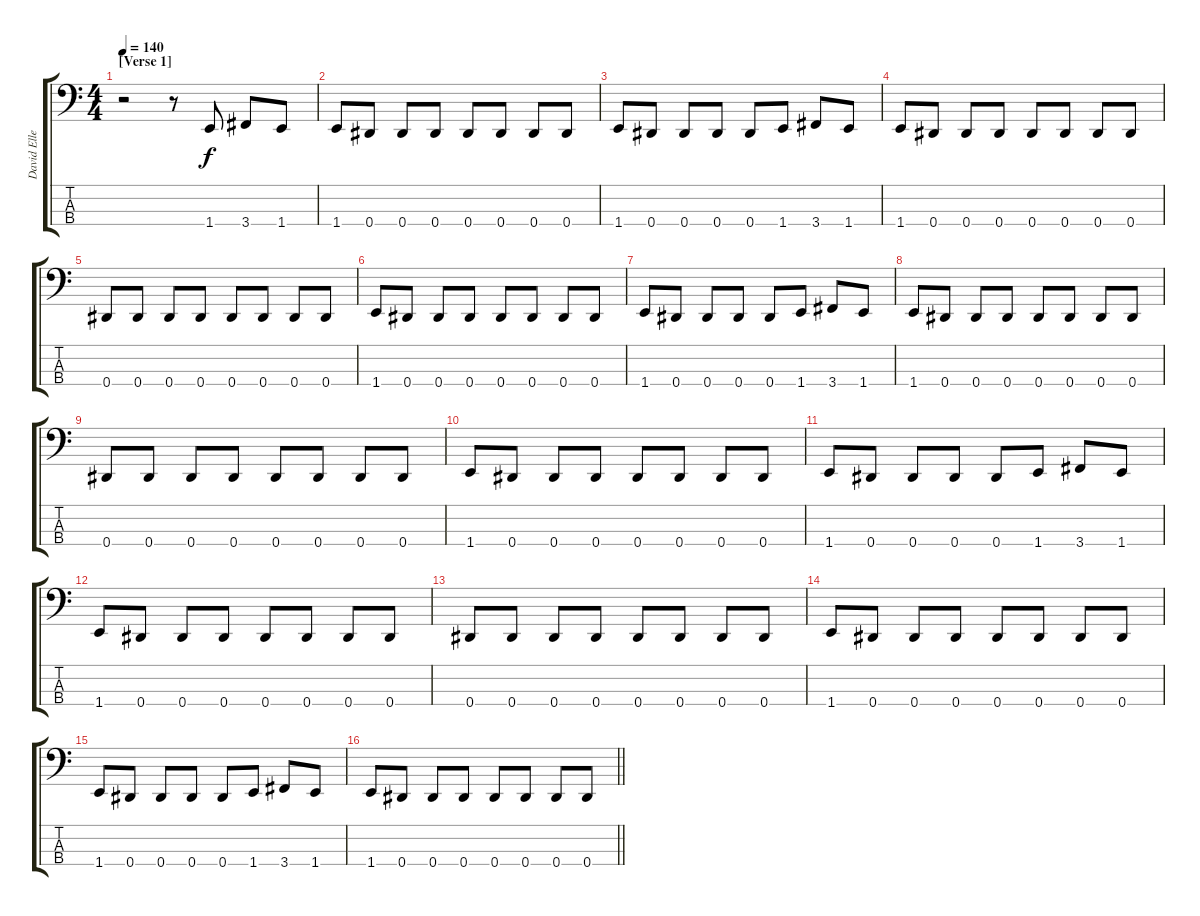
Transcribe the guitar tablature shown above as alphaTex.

\track ("David Ellefson" "David Elle") {instrument electricbasspick}
\staff {score tabs}
\tuning (Gb2 Db2 Ab1 Eb1) {hide}
\ts (4 4)
\section ("" "[Verse 1]")
\tempo 140
\clef f4
\ks c
r.2{dy f instrument electricbasspick} r.8 1.4.8 3.4.8 1.4.8 |
1.4.8 0.4.8 0.4.8 0.4.8 0.4.8 0.4.8 0.4.8 0.4.8 |
1.4.8 0.4.8 0.4.8 0.4.8 0.4.8 1.4.8 3.4.8 1.4.8 |
1.4.8 0.4.8 0.4.8 0.4.8 0.4.8 0.4.8 0.4.8 0.4.8 |
0.4.8 0.4.8 0.4.8 0.4.8 0.4.8 0.4.8 0.4.8 0.4.8 |
1.4.8 0.4.8 0.4.8 0.4.8 0.4.8 0.4.8 0.4.8 0.4.8 |
1.4.8 0.4.8 0.4.8 0.4.8 0.4.8 1.4.8 3.4.8 1.4.8 |
1.4.8 0.4.8 0.4.8 0.4.8 0.4.8 0.4.8 0.4.8 0.4.8 |
0.4.8 0.4.8 0.4.8 0.4.8 0.4.8 0.4.8 0.4.8 0.4.8 |
1.4.8 0.4.8 0.4.8 0.4.8 0.4.8 0.4.8 0.4.8 0.4.8 |
1.4.8 0.4.8 0.4.8 0.4.8 0.4.8 1.4.8 3.4.8 1.4.8 |
1.4.8 0.4.8 0.4.8 0.4.8 0.4.8 0.4.8 0.4.8 0.4.8 |
0.4.8 0.4.8 0.4.8 0.4.8 0.4.8 0.4.8 0.4.8 0.4.8 |
1.4.8 0.4.8 0.4.8 0.4.8 0.4.8 0.4.8 0.4.8 0.4.8 |
1.4.8 0.4.8 0.4.8 0.4.8 0.4.8 1.4.8 3.4.8 1.4.8 |
\barLineRight lightlight
1.4.8 0.4.8 0.4.8 0.4.8 0.4.8 0.4.8 0.4.8 0.4.8
